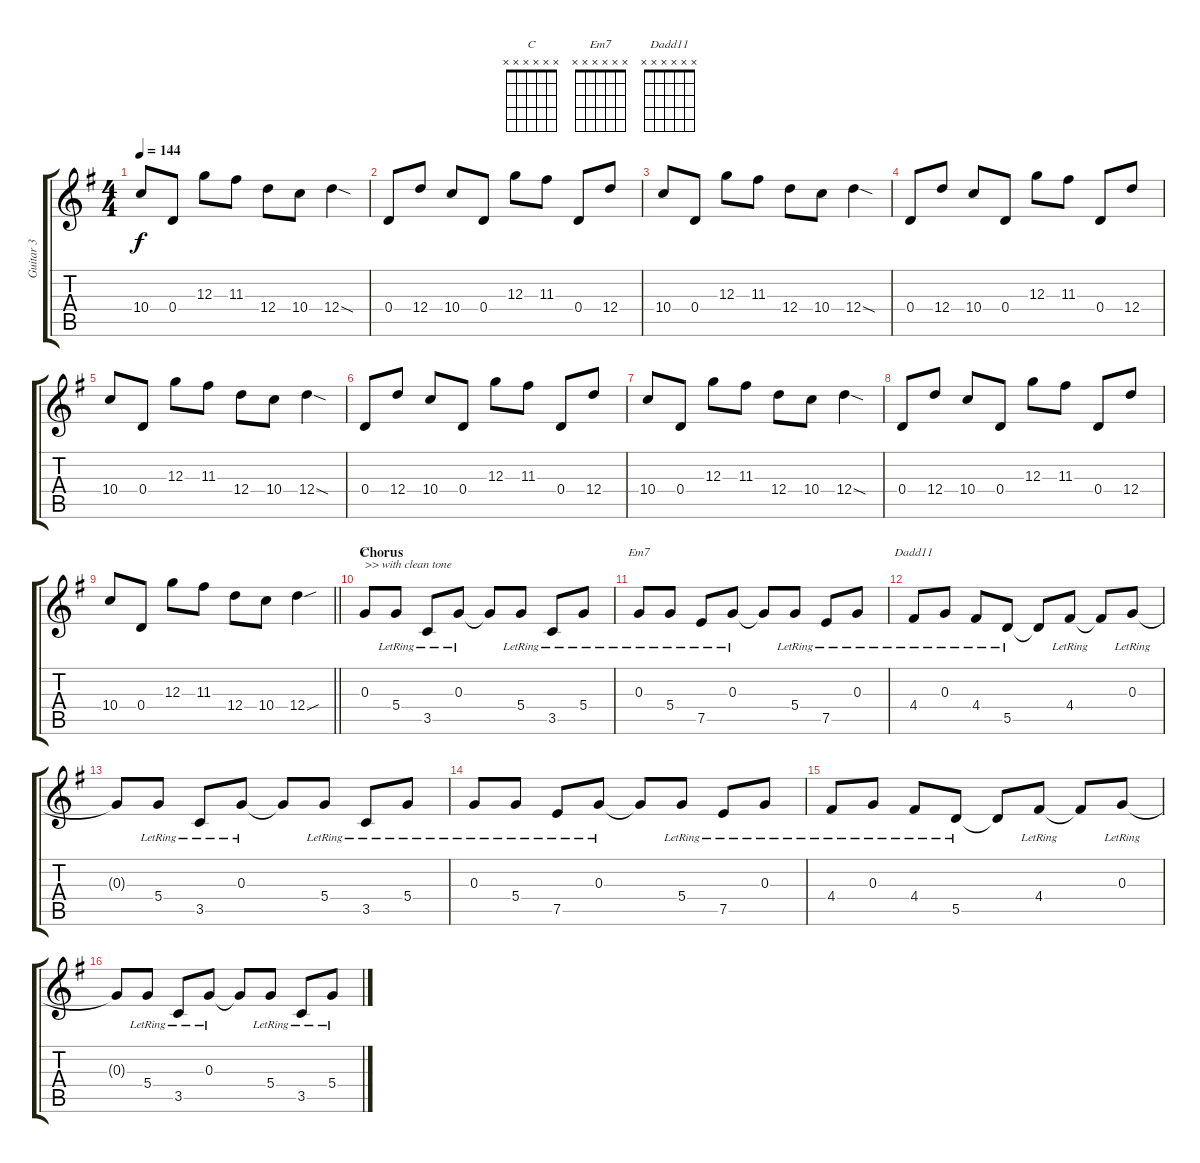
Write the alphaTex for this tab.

\track ("Guitar 3" "Guitar 3") {instrument distortionguitar}
\staff {score tabs}
\tuning (E4 B3 G3 D3 A2 E2) {hide}
\chord ("C" x x x x x x)
\chord ("Em7" x x x x x x)
\chord ("Dadd11" x x x x x x)
\ts (4 4)
\tempo 144
\clef g2
\ks g
10.4.8{dy f} 0.4.8 12.3.8 11.3.8 12.4.8 10.4.8 12.4{sod}.4 |
0.4.8 12.4.8 10.4.8 0.4.8 12.3.8 11.3.8 0.4.8 12.4.8 |
10.4.8 0.4.8 12.3.8 11.3.8 12.4.8 10.4.8 12.4{sod}.4 |
0.4.8 12.4.8 10.4.8 0.4.8 12.3.8 11.3.8 0.4.8 12.4.8 |
10.4.8 0.4.8 12.3.8 11.3.8 12.4.8 10.4.8 12.4{sod}.4 |
0.4.8 12.4.8 10.4.8 0.4.8 12.3.8 11.3.8 0.4.8 12.4.8 |
10.4.8 0.4.8 12.3.8 11.3.8 12.4.8 10.4.8 12.4{sod}.4 |
0.4.8 12.4.8 10.4.8 0.4.8 12.3.8 11.3.8 0.4.8 12.4.8 |
\barLineRight lightlight
10.4.8 0.4.8 12.3.8 11.3.8 12.4.8 10.4.8 12.4{sou}.4 |
\section ("" "Chorus")
0.3.8{ch "C" txt ">> with clean tone" instrument electricguitarclean} 5.4{lr}.8 3.5{lr}.8 0.3{lr}.8 0.3{t}.8 5.4{lr}.8 3.5{lr}.8 5.4{lr}.8 |
0.3{lr}.8{ch "Em7"} 5.4{lr}.8 7.5{lr}.8 0.3{lr}.8 0.3{t}.8 5.4{lr}.8 7.5{lr}.8 0.3{lr}.8 |
4.4{lr}.8{ch "Dadd11"} 0.3{lr}.8 4.4{lr}.8 5.5{lr}.8 5.5{t}.8 4.4{lr}.8 4.4{t}.8 0.3{lr}.8 |
0.3{t}.8 5.4{lr}.8 3.5{lr}.8 0.3{lr}.8 0.3{t}.8 5.4{lr}.8 3.5{lr}.8 5.4{lr}.8 |
0.3{lr}.8 5.4{lr}.8 7.5{lr}.8 0.3{lr}.8 0.3{t}.8 5.4{lr}.8 7.5{lr}.8 0.3{lr}.8 |
4.4{lr}.8 0.3{lr}.8 4.4{lr}.8 5.5{lr}.8 5.5{t}.8 4.4{lr}.8 4.4{t}.8 0.3{lr}.8 |
0.3{t}.8 5.4{lr}.8 3.5{lr}.8 0.3{lr}.8 0.3{t}.8 5.4{lr}.8 3.5{lr}.8 5.4{lr}.8
